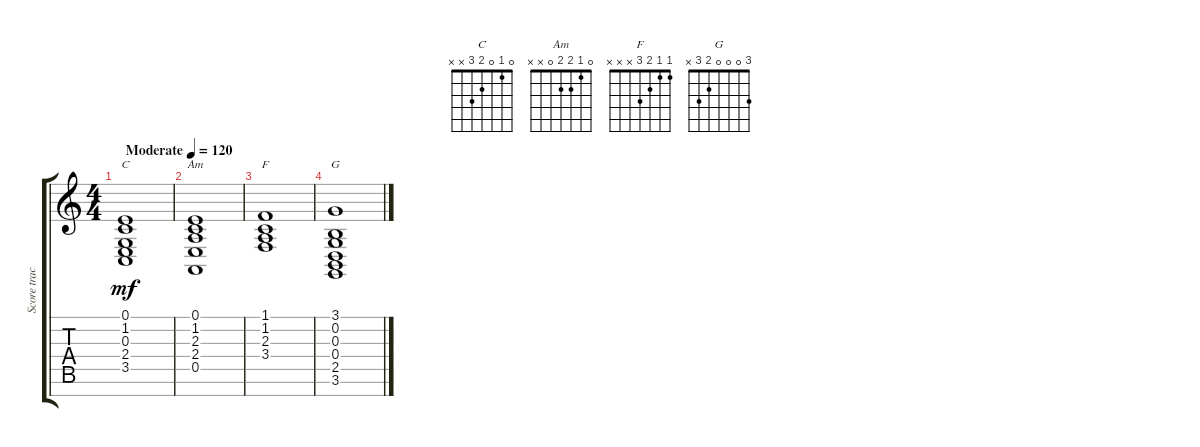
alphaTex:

\track ("Score track 1" "Score trac") {instrument acousticgrandpiano}
\staff {score tabs}
\tuning (E4 B3 G3 D3 A2 E2 B1) {hide}
\chord ("C" 0 1 0 2 3 x x)
\chord ("Am" 0 1 2 2 0 x x)
\chord ("F" 1 1 2 3 x x x)
\chord ("G" 3 0 0 0 2 3 x)
\ts (4 4)
\tempo (120 "Moderate")
\clef g2
\ks c
(0.1 1.2 0.3 2.4 3.5).1{ch "C" dy mf instrument acousticgrandpiano} |
(0.1 1.2 2.3 2.4 0.5).1{ch "Am"} |
(1.1 1.2 2.3 3.4).1{ch "F"} |
(3.1 0.2 0.3 0.4 2.5 3.6).1{ch "G"}
